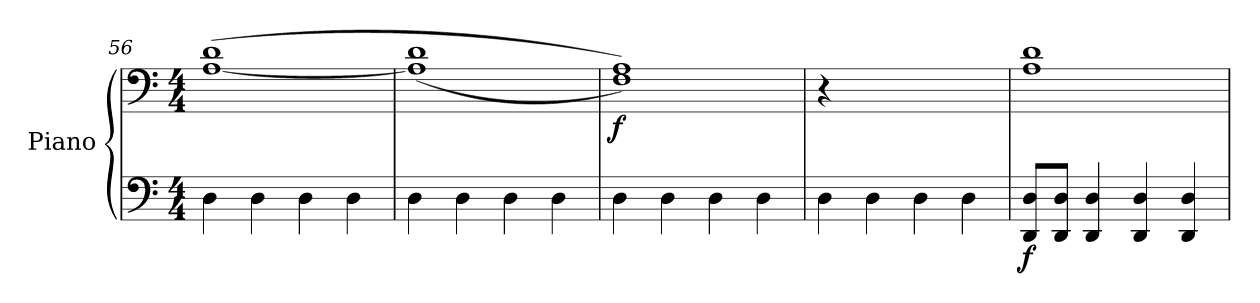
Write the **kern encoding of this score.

**kern	**kern	**dynam
*part1	*part1	*part1
*staff2	*staff1	*staff1/2
*I"Piano	*	*
*I'Pno	*	*
*clefF4	*clefF4	*
*k[]	*k[]	*
*C:	*C:	*
*M4/4	*M4/4	*
=56	=56	=56
*	*^	*
4D\	(1d	[1A	.
4D\	.	.	.
4D\	.	.	.
4D\	.	.	.
!!LO:LB:g=z	!!
=57	=57	=57	=57
4D\	1d	(1A]	.
4D\	.	.	.
4D\	.	.	.
4D\	.	.	.
*	*v	*v	*
=58	=58	=58
!	!	!LO:DY:b
4D\	1F 1A))	f
4D\	.	.
4D\	.	.
4D\	.	.
=59	=59	=59
*^	*	*
4ryy	4D\	4r	.
4D\	2.ryy	2.ryy	.
4D\	.	.	.
4D\	.	.	.
*v	*v	*	*
=60	=60	=60
*	*^	*
!	!	!	!LO:DY:b=2
8DD/ 8D/L	1d	1A	f
8DD/ 8D/J	.	.	.
4DD/ 4D/	.	.	.
4DD/ 4D/	.	.	.
4DD/ 4D/	.	.	.
*	*v	*v	*
=	=	=
*-	*-	*-
